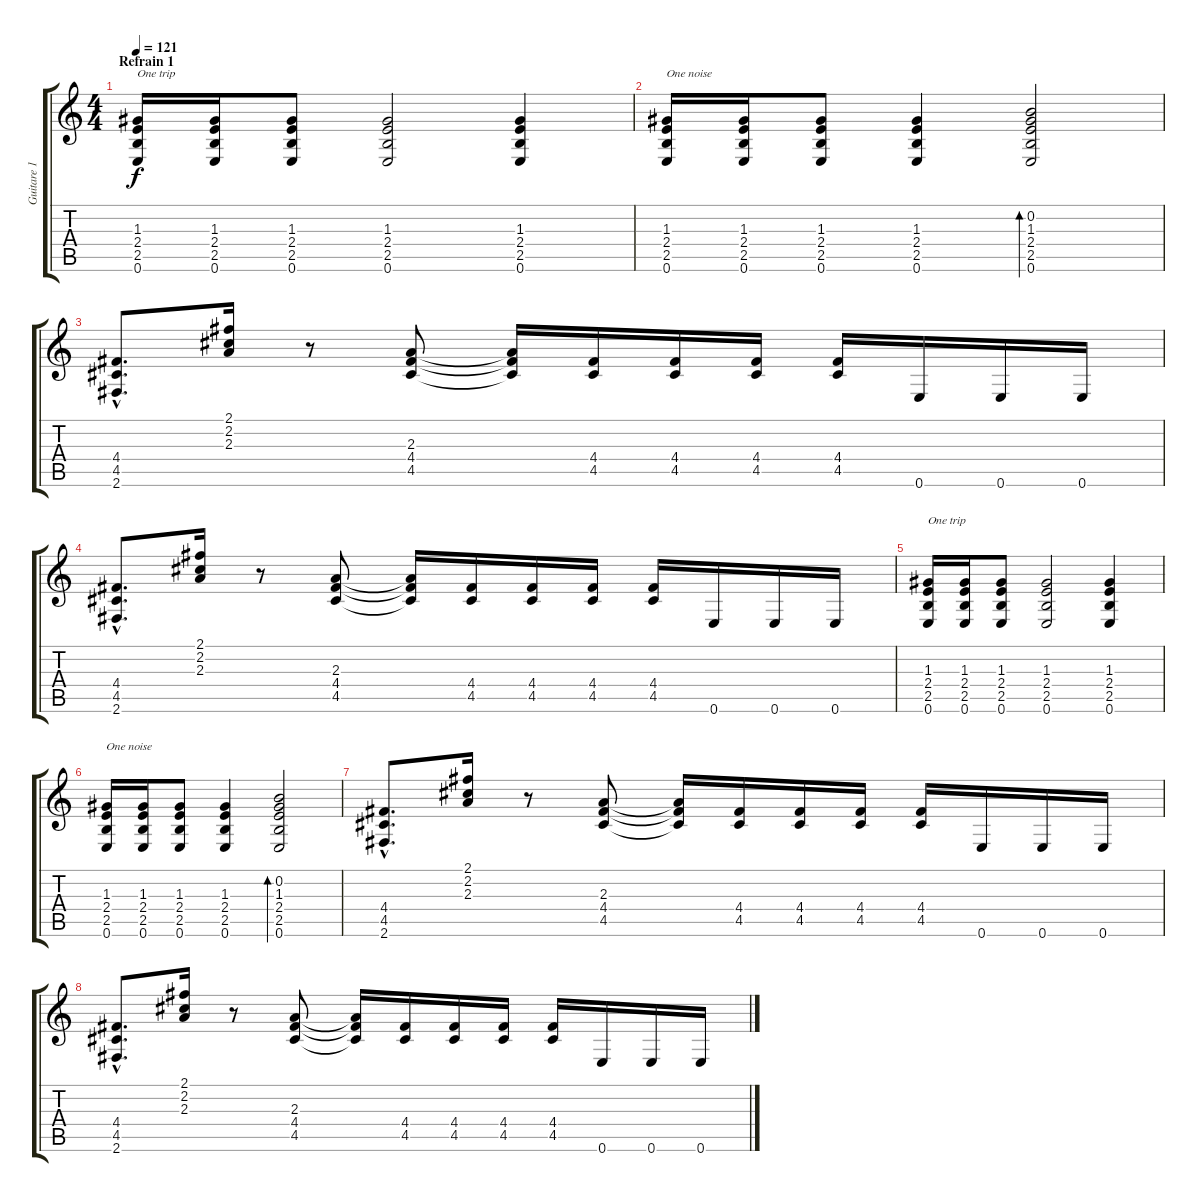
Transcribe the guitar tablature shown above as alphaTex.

\track ("Guitare 1" "Guitare 1") {instrument acousticguitarsteel}
\staff {score tabs}
\tuning (E4 B3 G3 D3 A2 E2) {hide}
\ts (4 4)
\section ("" "Refrain 1")
\tempo 121
\clef g2
\ks c
(1.3 2.4 2.5 0.6).16{txt "One trip" dy f} (1.3 2.4 2.5 0.6).16 (1.3 2.4 2.5 0.6).8 (1.3 2.4 2.5 0.6).2 (1.3 2.4 2.5 0.6).4 |
(1.3 2.4 2.5 0.6).16{txt "One noise"} (1.3 2.4 2.5 0.6).16 (1.3 2.4 2.5 0.6).8 (1.3 2.4 2.5 0.6).4 (0.2 1.3 2.4 2.5 0.6).2{bd 60} |
(4.4{hac} 4.5{hac} 2.6{hac}).8{d} (2.1 2.2 2.3).16 r.8 (2.3 4.4 4.5).8 (2.3{t} 4.4{t} 4.5{t}).16 (4.4 4.5).16 (4.4 4.5).16 (4.4 4.5).16 (4.4 4.5).16 0.6.16 0.6.16 0.6.16 |
(4.4{hac} 4.5{hac} 2.6{hac}).8{d} (2.1 2.2 2.3).16 r.8 (2.3 4.4 4.5).8 (2.3{t} 4.4{t} 4.5{t}).16 (4.4 4.5).16 (4.4 4.5).16 (4.4 4.5).16 (4.4 4.5).16 0.6.16 0.6.16 0.6.16 |
(1.3 2.4 2.5 0.6).16{txt "One trip"} (1.3 2.4 2.5 0.6).16 (1.3 2.4 2.5 0.6).8 (1.3 2.4 2.5 0.6).2 (1.3 2.4 2.5 0.6).4 |
(1.3 2.4 2.5 0.6).16{txt "One noise"} (1.3 2.4 2.5 0.6).16 (1.3 2.4 2.5 0.6).8 (1.3 2.4 2.5 0.6).4 (0.2 1.3 2.4 2.5 0.6).2{bd 60} |
(4.4{hac} 4.5{hac} 2.6{hac}).8{d} (2.1 2.2 2.3).16 r.8 (2.3 4.4 4.5).8 (2.3{t} 4.4{t} 4.5{t}).16 (4.4 4.5).16 (4.4 4.5).16 (4.4 4.5).16 (4.4 4.5).16 0.6.16 0.6.16 0.6.16 |
(4.4{hac} 4.5{hac} 2.6{hac}).8{d} (2.1 2.2 2.3).16 r.8 (2.3 4.4 4.5).8 (2.3{t} 4.4{t} 4.5{t}).16 (4.4 4.5).16 (4.4 4.5).16 (4.4 4.5).16 (4.4 4.5).16 0.6.16 0.6.16 0.6.16
